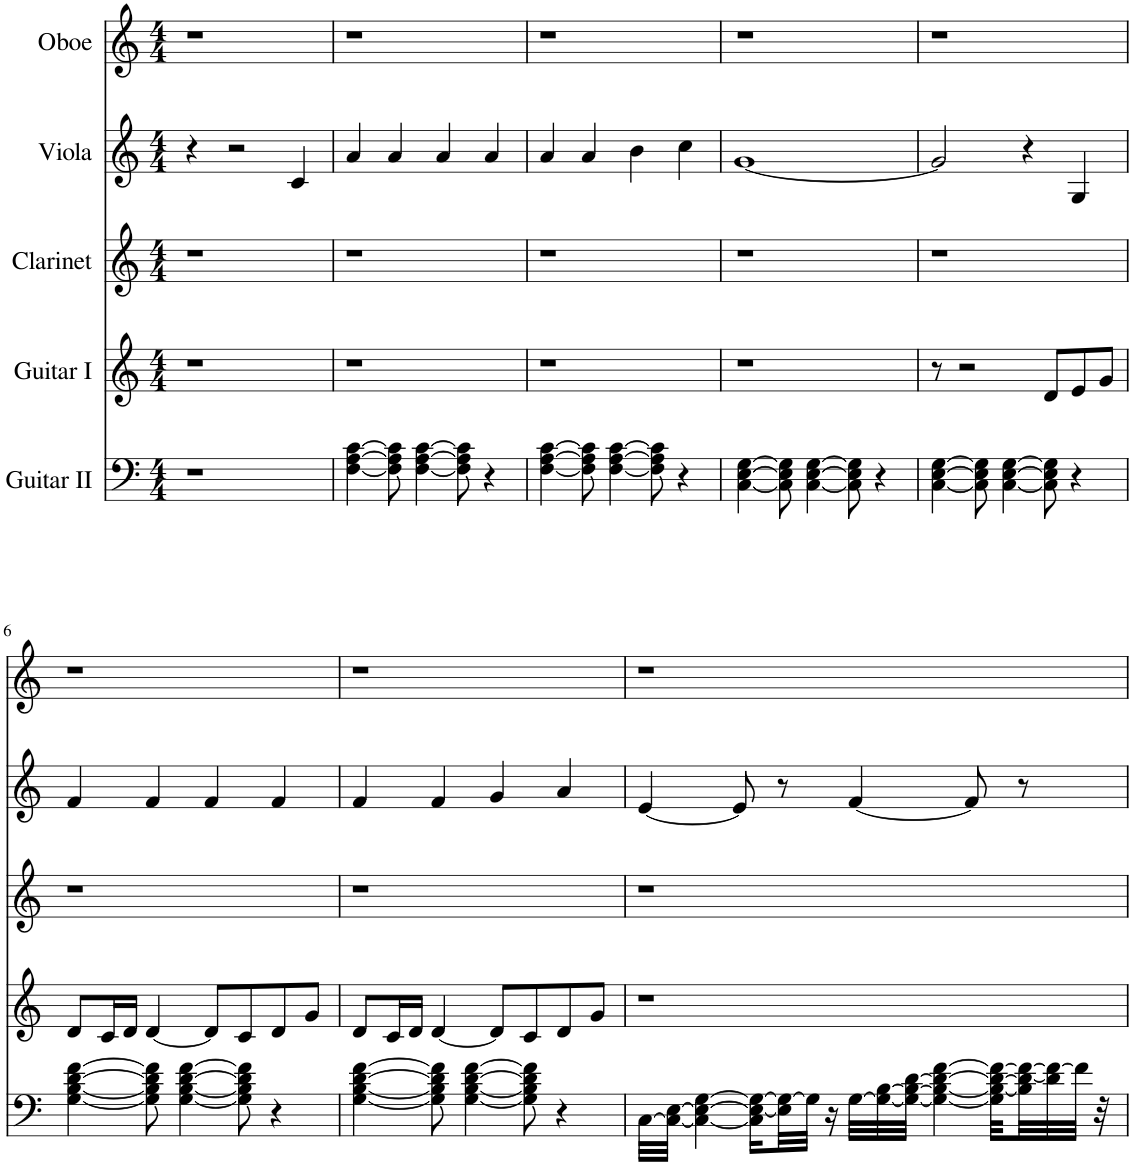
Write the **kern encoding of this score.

**kern	**kern	**kern	**kern	**kern
*part5	*part4	*part3	*part2	*part1
*staff5	*staff4	*staff3	*staff2	*staff1
*I"Guitar II	*I"Guitar I	*I"Clarinet	*I"Viola	*I"Oboe
*	*	*I'Cl	*I'Vla	*I'Ob
*clefF4	*clefG2	*clefG2	*clefG2	*clefG2
*	*	*Trd1c2	*	*
*k[]	*k[]	*k[]	*k[]	*k[]
*M4/4	*M4/4	*M4/4	*M4/4	*M4/4
=1	=1	=1	=1	=1
1r	1r	1r	4r	1r
.	.	.	2r	.
.	.	.	4c/	.
=2	=2	=2	=2	=2
[4F\ [4A\ [4c\	1r	1r	4a/	1r
8F\] 8A\] 8c\]	.	.	4a/	.
[4F\ [4A\ [4c\	.	.	.	.
.	.	.	4a/	.
8F\] 8A\] 8c\]	.	.	.	.
4r	.	.	4a/	.
=3	=3	=3	=3	=3
[4F\ [4A\ [4c\	1r	1r	4a/	1r
8F\] 8A\] 8c\]	.	.	4a/	.
[4F\ [4A\ [4c\	.	.	.	.
.	.	.	4b\	.
8F\] 8A\] 8c\]	.	.	.	.
4r	.	.	4cc\	.
=4	=4	=4	=4	=4
[4C\ [4E\ [4G\	1r	1r	[1g	1r
8C\] 8E\] 8G\]	.	.	.	.
[4C\ [4E\ [4G\	.	.	.	.
8C\] 8E\] 8G\]	.	.	.	.
4r	.	.	.	.
=5	=5	=5	=5	=5
[4C\ [4E\ [4G\	8r	1r	2g/]	1r
.	2r	.	.	.
8C\] 8E\] 8G\]	.	.	.	.
[4C\ [4E\ [4G\	.	.	.	.
.	.	.	4r	.
8C\] 8E\] 8G\]	8d/L	.	.	.
4r	8e/	.	4G/	.
.	8g/J	.	.	.
!!LO:LB:g=z
=6	=6	=6	=6	=6
[4G\ [4B\ [4d\ [4f\	8d/L	1r	4f/	1r
.	16c/L	.	.	.
.	16d/JJ	.	.	.
8G\] 8B\] 8d\] 8f\]	[4d/	.	4f/	.
[4G\ [4B\ [4d\ [4f\	.	.	.	.
.	8d/L]	.	4f/	.
8G\] 8B\] 8d\] 8f\]	8c/	.	.	.
4r	8d/	.	4f/	.
.	8g/J	.	.	.
=7	=7	=7	=7	=7
[4G\ [4B\ [4d\ [4f\	8d/L	1r	4f/	1r
.	16c/L	.	.	.
.	16d/JJ	.	.	.
8G\] 8B\] 8d\] 8f\]	[4d/	.	4f/	.
[4G\ [4B\ [4d\ [4f\	.	.	.	.
.	8d/L]	.	4g/	.
8G\] 8B\] 8d\] 8f\]	8c/	.	.	.
4r	8d/	.	4a/	.
.	8g/J	.	.	.
=8	=8	=8	=8	=8
[32C\LLL	1r	1r	[4e/	1r
32C\_ [32E\JJJ	.	.	.	.
4C\_ 4E\_ [4G\	.	.	.	.
.	.	.	8e/]	.
16C\] 16E\_ 16G\_LL	.	.	.	.
32E\] 32G\_L	.	.	8r	.
32G\JJJ]	.	.	.	.
16r	.	.	.	.
[32G\LLL	.	.	[4f/	.
32G\_ [32B\	.	.	.	.
32G\_ 32B\_ [32d\JJJ	.	.	.	.
4G\_ 4B\_ 4d\_ [4f\	.	.	.	.
.	.	.	8f/]	.
32G\] 32B\_ 32d\_ 32f\_LLL	.	.	.	.
32B\] 32d\_ 32f\_	.	.	8r	.
32d\] 32f\_	.	.	.	.
32f\JJJ]	.	.	.	.
32r	.	.	.	.
=	=	=	=	=
*-	*-	*-	*-	*-
